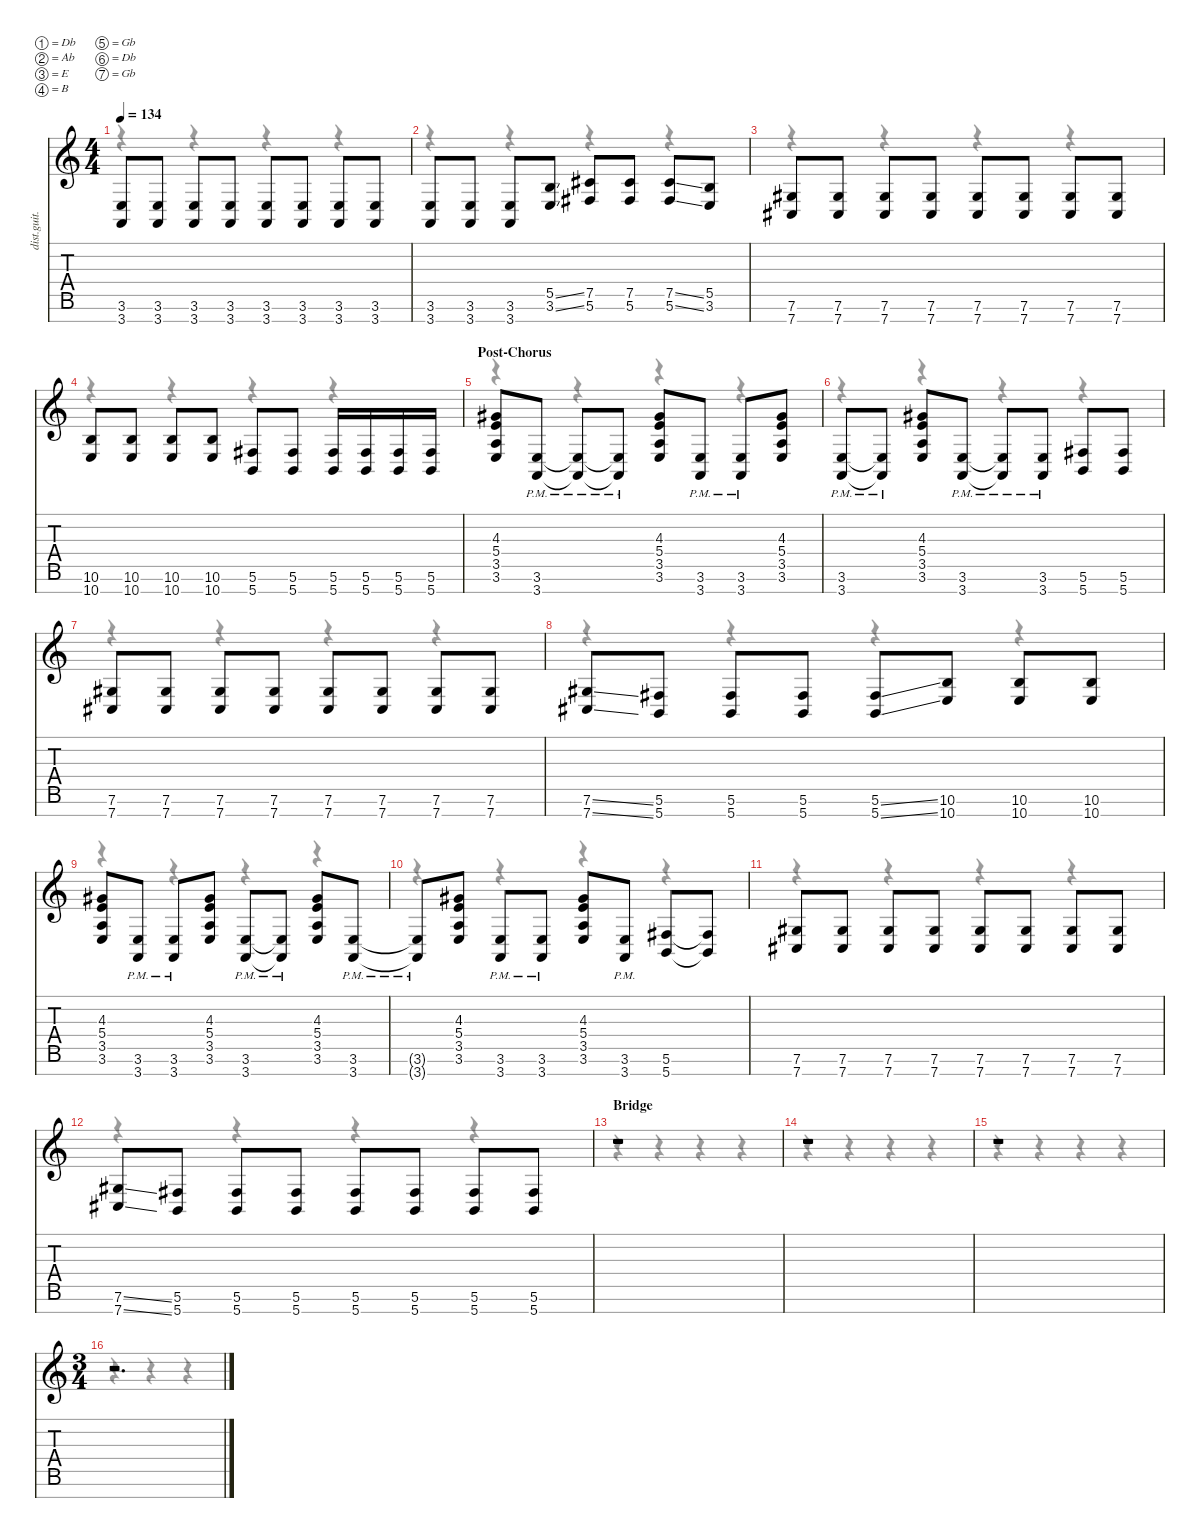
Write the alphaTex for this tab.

\defaultSystemsLayout 4
\hideDynamics
\bracketExtendMode nobrackets
\track ("Sean Price" "dist.guit.") {instrument distortionguitar}
\staff {score tabs}
\tuning (Db4 Ab3 E3 B2 Gb2 Db2 Gb1)
\voice
\ts (4 4)
\tempo 134
\clef g2
\ks c
(3.6 3.7).8{dy f} (3.6 3.7).8 (3.6 3.7).8 (3.6 3.7).8 (3.6 3.7).8 (3.6 3.7).8 (3.6 3.7).8 (3.6 3.7).8 |
(3.6 3.7).8 (3.6 3.7).8 (3.6 3.7).8 (5.5{ss} 3.6{ss}).8 (7.5{acc #} 5.6{acc #}).8 (7.5{acc #} 5.6{acc #}).8 (7.5{ss acc #} 5.6{ss acc #}).8 (5.5 3.6).8 |
(7.6{acc #} 7.7{acc #}).8 (7.6{acc #} 7.7{acc #}).8 (7.6{acc #} 7.7{acc #}).8 (7.6{acc #} 7.7{acc #}).8 (7.6{acc #} 7.7{acc #}).8 (7.6{acc #} 7.7{acc #}).8 (7.6{acc #} 7.7{acc #}).8 (7.6{acc #} 7.7{acc #}).8 |
(10.6 10.7).8 (10.6 10.7).8 (10.6 10.7).8 (10.6 10.7).8 (5.6{acc #} 5.7).8 (5.6{acc #} 5.7).8 (5.6{acc #} 5.7).16 (5.6{acc #} 5.7).16 (5.6{acc #} 5.7).16 (5.6{acc #} 5.7).16 |
\section ("" "Post-Chorus")
(4.3{acc #} 5.4 3.5 3.6).8 (3.6{pm} 3.7{pm}).8 (3.6{pm t} 3.7{pm t}).8 (3.6{pm t} 3.7{pm t}).8 (4.3{acc #} 5.4 3.5 3.6).8 (3.6{pm} 3.7{pm}).8 (3.6{pm} 3.7{pm}).8 (4.3{acc #} 5.4 3.5 3.6).8 |
(3.6{pm} 3.7{pm}).8 (3.6{pm t} 3.7{pm t}).8 (4.3{acc #} 5.4 3.5 3.6).8 (3.6{pm} 3.7{pm}).8 (3.6{pm t} 3.7{pm t}).8 (3.6{pm} 3.7{pm}).8 (5.6{acc #} 5.7).8 (5.6{acc #} 5.7).8 |
(7.6{acc #} 7.7{acc #}).8 (7.6{acc #} 7.7{acc #}).8 (7.6{acc #} 7.7{acc #}).8 (7.6{acc #} 7.7{acc #}).8 (7.6{acc #} 7.7{acc #}).8 (7.6{acc #} 7.7{acc #}).8 (7.6{acc #} 7.7{acc #}).8 (7.6{acc #} 7.7{acc #}).8 |
(7.6{ss acc #} 7.7{ss acc #}).8 (5.6{acc #} 5.7).8 (5.6{acc #} 5.7).8 (5.6{acc #} 5.7).8 (5.6{ss acc #} 5.7{ss}).8 (10.6 10.7).8 (10.6 10.7).8 (10.6 10.7).8 |
(4.3{acc #} 5.4 3.5 3.6).8 (3.6{pm} 3.7{pm}).8 (3.6{pm} 3.7{pm}).8 (4.3{acc #} 5.4 3.5 3.6).8 (3.6{pm} 3.7{pm}).8 (3.6{pm t} 3.7{pm t}).8 (4.3{acc #} 5.4 3.5 3.6).8 (3.6{pm} 3.7{pm}).8 |
(3.6{pm t} 3.7{pm t}).8 (4.3{acc #} 5.4 3.5 3.6).8 (3.6{pm} 3.7{pm}).8 (3.6{pm} 3.7{pm}).8 (4.3{acc #} 5.4 3.5 3.6).8 (3.6{pm} 3.7{pm}).8 (5.6{acc #} 5.7).8 (5.6{t acc #} 5.7{t}).8 |
(7.6{acc #} 7.7{acc #}).8 (7.6{acc #} 7.7{acc #}).8 (7.6{acc #} 7.7{acc #}).8 (7.6{acc #} 7.7{acc #}).8 (7.6{acc #} 7.7{acc #}).8 (7.6{acc #} 7.7{acc #}).8 (7.6{acc #} 7.7{acc #}).8 (7.6{acc #} 7.7{acc #}).8 |
(7.6{ss acc #} 7.7{ss acc #}).8 (5.6{acc #} 5.7).8 (5.6{acc #} 5.7).8 (5.6{acc #} 5.7).8 (5.6{acc #} 5.7).8 (5.6{acc #} 5.7).8 (5.6{acc #} 5.7).8 (5.6{acc #} 5.7).8 |
\section ("" "Bridge")
r.1 |
r.1 |
r.1 |
\ts (3 4)
\beaming (8 3 1 1 1)
r.2{d}
\voice
\clef g2
\ottava regular
\simile none
\ks c
r.4{dy mf} r.4 r.4 r.4 |
r.4 r.4 r.4 r.4 |
r.4 r.4 r.4 r.4 |
r.4 r.4 r.4 r.4 |
r.4 r.4 r.4 r.4 |
r.4 r.4 r.4 r.4 |
r.4 r.4 r.4 r.4 |
r.4 r.4 r.4 r.4 |
r.4 r.4 r.4 r.4 |
r.4 r.4 r.4 r.4 |
r.4 r.4 r.4 r.4 |
r.4 r.4 r.4 r.4 |
r.4 r.4 r.4 r.4 |
r.4 r.4 r.4 r.4 |
r.4 r.4 r.4 r.4 |
r.4 r.4 r.4
